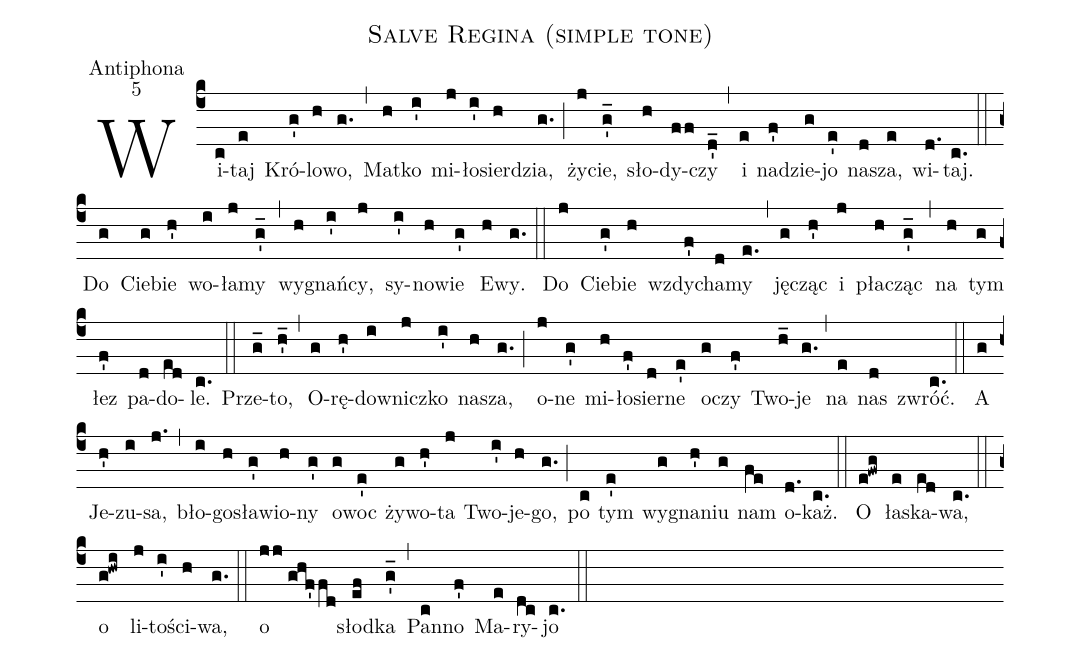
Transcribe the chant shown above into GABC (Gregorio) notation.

name:Salve Regina (simple tone);
office-part:Antiphona;
mode:5;
%%
(c4) Wi(c)taj(e) Kró(g')lo(h)wo,(g.) (,) Mat(h)ko(i') mi(j)ło(i')sier(h)dzia,(g.) (;) ży(j)cie,(g_') sło(h)dy(ff)czy(d_') (,) i(e) na(f')dzie(g)jo(e') na(d)sza,(e) wi(d.)taj.(c.) (::) Do(g) Cie(g)bie(h') wo(i)ła(j)my(g_') (,) wy(h)gnań(i')cy,(j) sy(i')no(h)wie(g') E(h)wy.(g.) (::) Do(j) Cie(g')bie(h) wzdy(f')cha(d)my(e.) (,) ję(g)cząc(h') i(j) pła(h)cząc(g'_) (,) na(h) tym(g) łez(f') pa(d)do(ed)le.(c.) (::) Prze(g_)to,(h_') (,) O(g)rę(h')do(i)wni(j)czko(i') na(h)sza,(g.) (;) o(j)ne(g') mi(h)ło(f')sier(d)ne(e') o(g)czy(f') Two(h_)je(g.) (,) na(e) nas(d) zwróć.(c.) (::) A(g) Je(h')zu(i)sa,(j.) (,) bło(i)go(h)sła(g')wio(h)ny(g') o(g)woc(e') ży(g)wo(h')ta(j) Two(i')je(h)go,(g.) (;) po(c) tym(e') wy(g)gna(h')niu(g) nam(fe) o(d.)każ.(c.) (::) O(e!fwg) ła(e)ska(ed)wa,(c.) (::) o(g!hwi) li(j)to(i')ści(h)wa,(g.) (::) o(jj//ghf'fd) słod(ef)ka(g'_) (,) Pan(c)no(f') Ma(e)ry(dc)jo(c.) (::)
